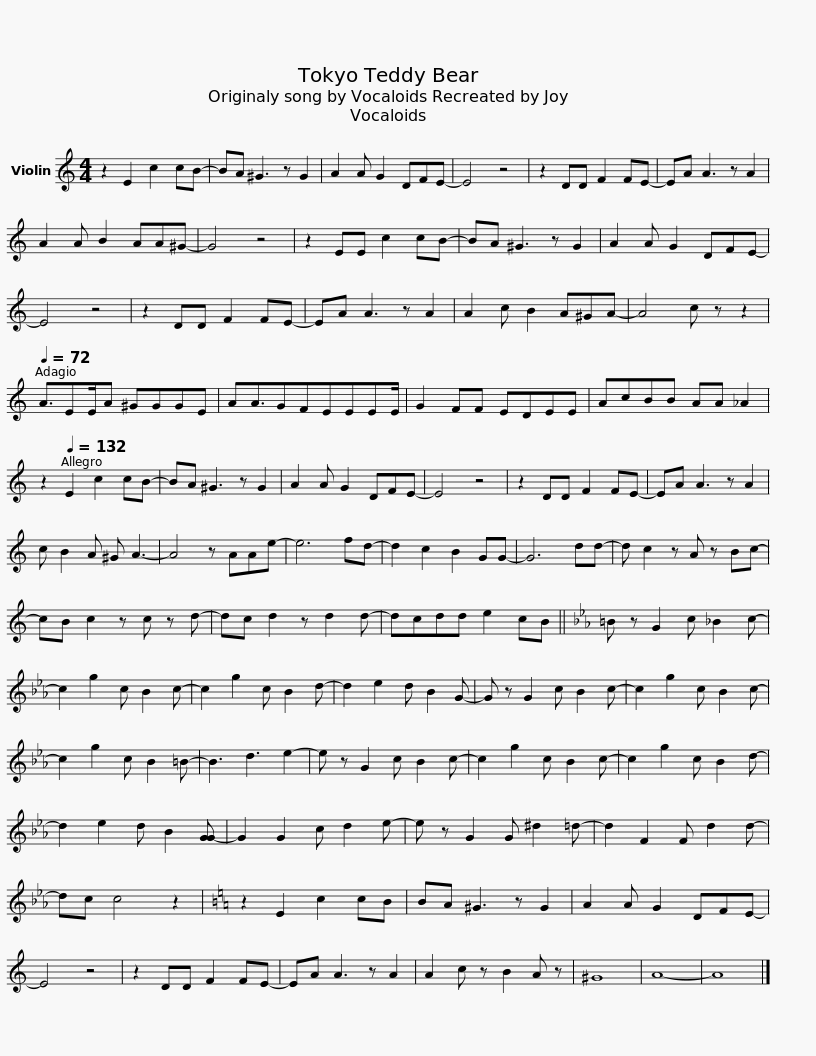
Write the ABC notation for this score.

X:1
L:1/8
M:4/4
I:linebreak $
K:C
V:1 treble
V:1
 z2 E2 c2 cB- | BA ^G3 z G2 | A2 A G2 DFE- | E4 z4 | z2 DD F2 FE- | %5
 EA A3 z A2 | A2 A B2 AA^G- |$ G4 z4 | z2 EE c2 cB- | BA ^G3 z G2 | %10
 A2 A G2 DFE- | E4 z4 | z2 DD F2 FE- | EA A3 z A2 | A2 c B2 A^GA- |$ %15
 A4 c z z2 |[Q:1/4=72] A3/2EE/A ^GGGE | AA3/2GFEEEE/ | G2 FF EDEE | AcBB AA _A2 | %20
 z2[Q:1/4=132] E2 c2 cB- |$ BA ^G3 z G2 | A2 A G2 DFE- | E4 z4 | z2 DD F2 FE- | %25
 EA A3 z A2 | c B2 A ^G A3- | A4 z AAe- | e6 fd- |$ d2 c2 B2 GG- | %30
 G6 dd- | d c2 z A z Bc- | cB c2 z c z d- | dc d2 z d2 d- | dcdd e2 cB ||$ %35
[K:Eb] =B z G2 c _B2 c- | c2 g2 c B2 c- | c2 g2 c B2 d- | d2 e2 d B2 G- | G z G2 c B2 c- | %40
 c2 g2 c B2 c- | c2 g2 c B2 =B- |$ B3 d3 e2- | e z G2 c B2 c- | c2 g2 c B2 c- | %45
 c2 g2 c B2 d- | d2 e2 d B2 [GG-] | G2 G2 c d2 e- | e z G2 G ^d2 =d- |$ d2 F2 F d2 d- | %50
 dc c4 z2 |[K:C] z2 E2 c2 cB | BA ^G3 z G2 | A2 A G2 DFE- | E4 z4 | %55
 z2 DD F2 FE- |$ EA A3 z A2 | A2 c z B2 A z | ^G8 | A8- | %60
 A8 |] %61
